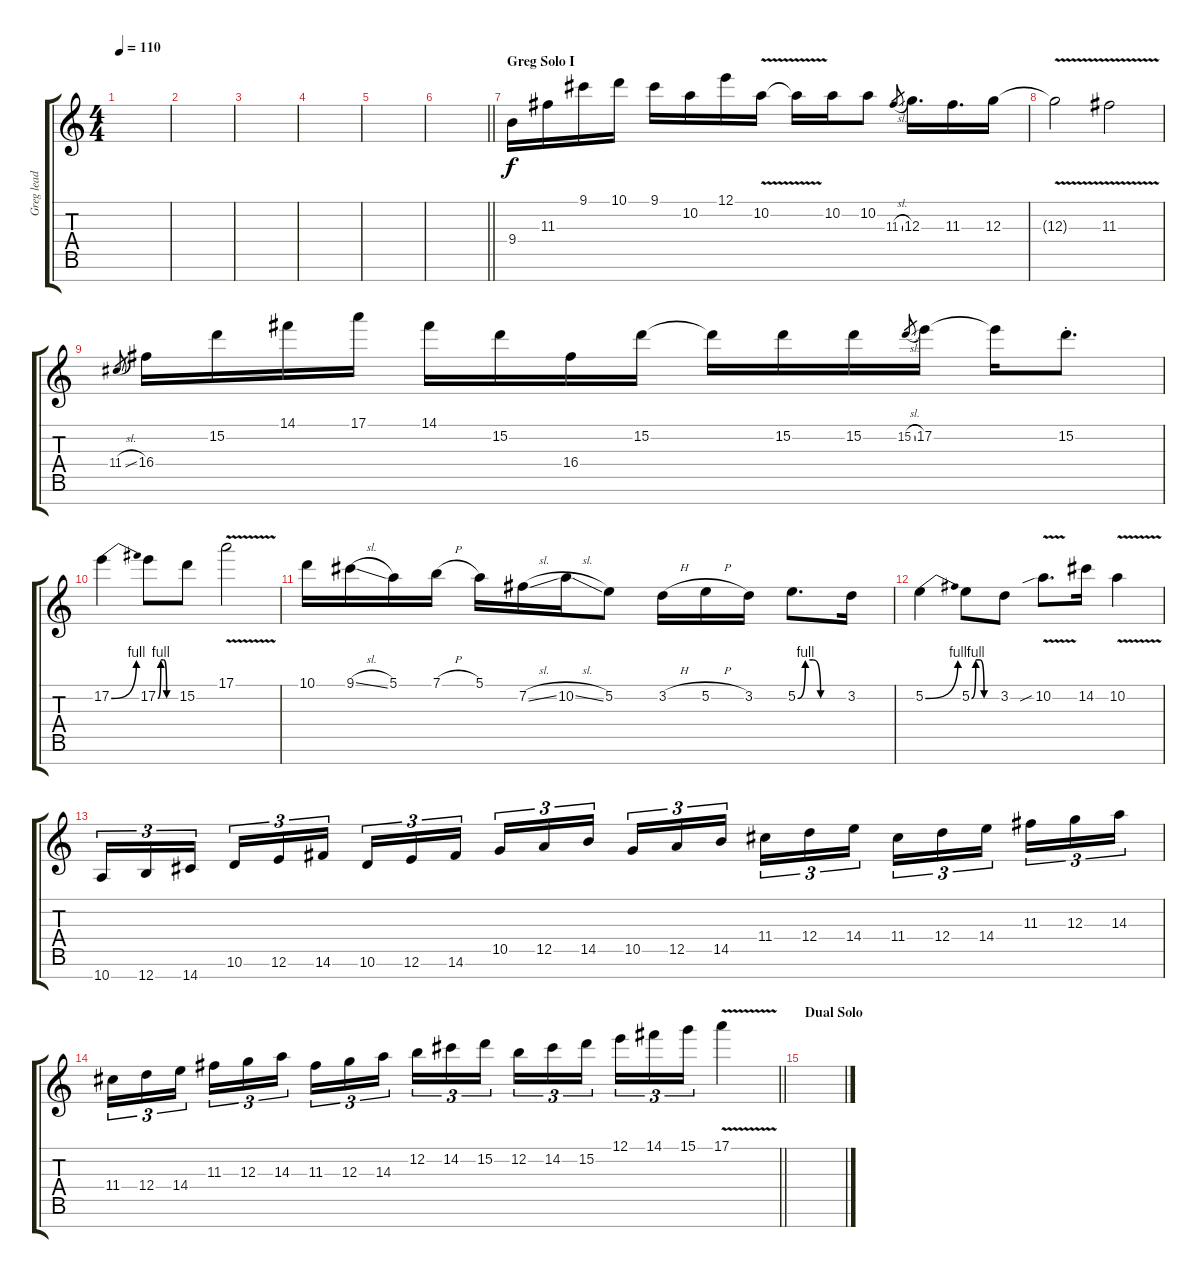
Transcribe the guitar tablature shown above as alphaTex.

\track ("Greg lead" "Greg lead") {instrument distortionguitar}
\staff {score tabs}
\tuning (E4 B3 G3 D3 A2 E2 B1) {hide}
\ts (4 4)
\tempo 110
\clef g2
\ks c
|
|
|
|
|
\barLineRight lightlight
|
\section ("" "Greg Solo I")
9.4.16 11.3.16 9.1.16 10.1.16 9.1.16 10.2.16 12.1.16 10.2{v}.16 10.2{t}.16 10.2.16 10.2.8 11.3{sl}.8{gr} 12.3.16{d} 11.3.16{d} 12.3.16 |
12.3{v t}.2 11.3{v}.2 |
11.4{sl}.8{gr} 16.4.16 15.2.16 14.1.16 17.1.16 14.1.16 15.2.16 16.4.16 15.2.16 15.2{t}.16 15.2.16 15.2.16 15.2{sl}.8{gr} 17.2.16 17.2{t}.16 15.2{st}.8{d} |
17.2{be (bend 0 0 60 4)}.4 17.2{be (custom 0 0 10 4 20 4 30 0 60 0)}.8 15.2.8 17.1{v}.2 |
10.1.16 9.1{sl}.16 5.1.16 7.1{h}.16 5.1.16 7.2{sl}.16 10.2{sl}.16 5.2.8 3.2{h}.16 5.2{h}.16 3.2.16 5.2{be (custom 0 0 10 4 20 4 30 0 60 0)}.8{d} 3.2.16 |
5.2{be (bend 0 0 60 4)}.4 5.2{be (custom 0 0 10 4 20 4 30 0 60 0)}.8 3.2.8 10.2{v sib}.8{d} 14.2.16 10.2{v}.4 |
10.7.16{tu (3 2)} 12.7.16{tu (3 2)} 14.7.16{tu (3 2) beam splitsecondary} 10.6.16{tu (3 2)} 12.6.16{tu (3 2)} 14.6.16{tu (3 2)} 10.6.16{tu (3 2)} 12.6.16{tu (3 2)} 14.6.16{tu (3 2) beam splitsecondary} 10.5.16{tu (3 2)} 12.5.16{tu (3 2)} 14.5.16{tu (3 2)} 10.5.16{tu (3 2)} 12.5.16{tu (3 2)} 14.5.16{tu (3 2) beam splitsecondary} 11.4.16{tu (3 2)} 12.4.16{tu (3 2)} 14.4.16{tu (3 2)} 11.4.16{tu (3 2)} 12.4.16{tu (3 2)} 14.4.16{tu (3 2) beam splitsecondary} 11.3.16{tu (3 2)} 12.3.16{tu (3 2)} 14.3.16{tu (3 2)} |
\barLineRight lightlight
11.4.16{tu (3 2)} 12.4.16{tu (3 2)} 14.4.16{tu (3 2) beam splitsecondary} 11.3.16{tu (3 2)} 12.3.16{tu (3 2)} 14.3.16{tu (3 2)} 11.3.16{tu (3 2)} 12.3.16{tu (3 2)} 14.3.16{tu (3 2) beam splitsecondary} 12.2.16{tu (3 2)} 14.2.16{tu (3 2)} 15.2.16{tu (3 2)} 12.2.16{tu (3 2)} 14.2.16{tu (3 2)} 15.2.16{tu (3 2) beam splitsecondary} 12.1.16{tu (3 2)} 14.1.16{tu (3 2)} 15.1.16{tu (3 2)} 17.1{v}.4 |
\section ("" "Dual Solo")
